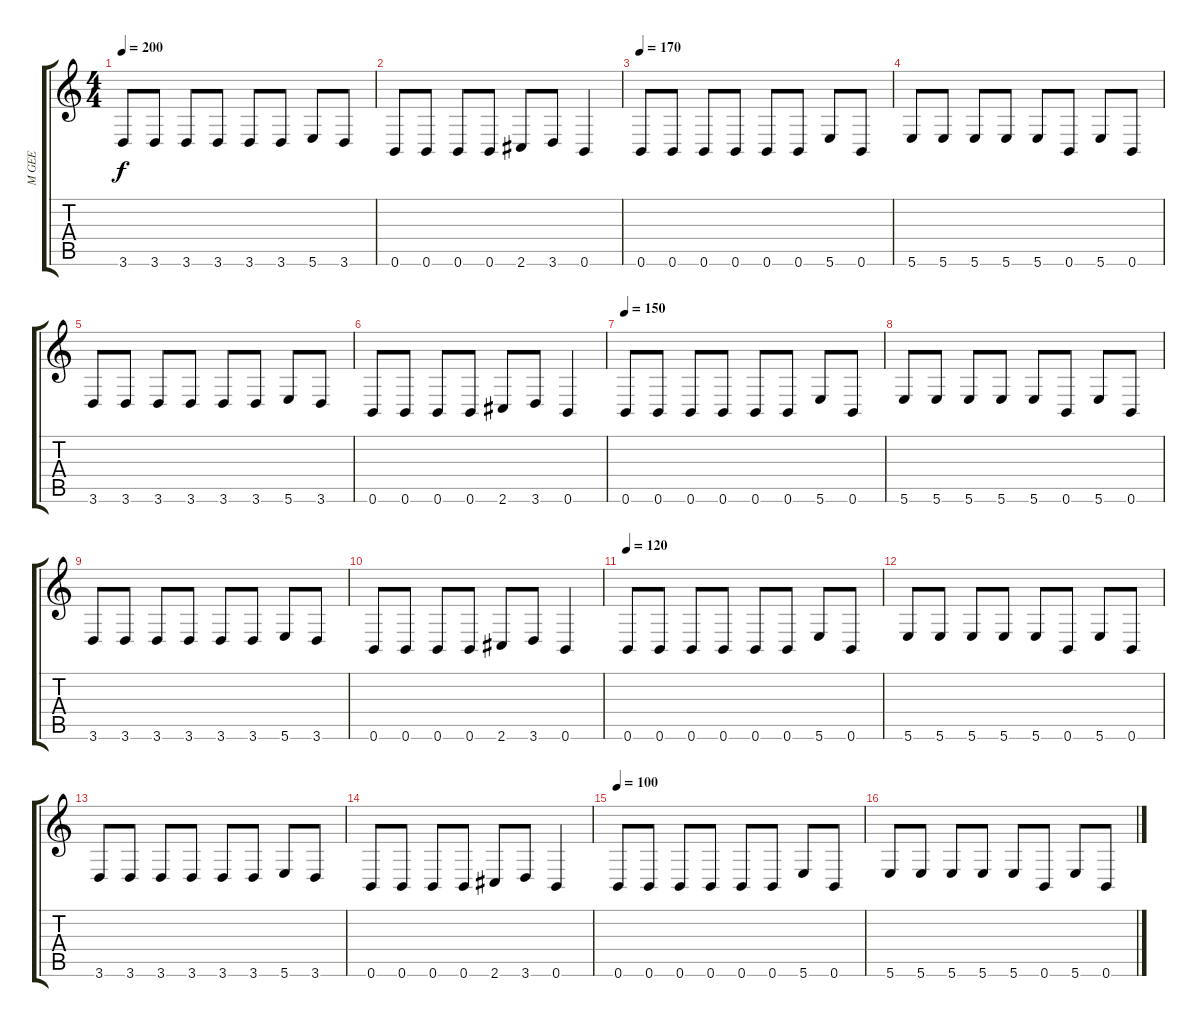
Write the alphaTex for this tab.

\track ("M GEE" "M GEE") {instrument distortionguitar}
\staff {score tabs}
\tuning (Db4 Ab3 E3 B2 Gb2 B1) {hide}
\ts (4 4)
\tempo 200
\clef g2
\ks c
3.6.8{dy f} 3.6.8 3.6.8 3.6.8 3.6.8 3.6.8 5.6.8 3.6.8 |
0.6.8 0.6.8 0.6.8 0.6.8 2.6.8 3.6.8 0.6.4 |
\tempo 170
0.6.8 0.6.8 0.6.8 0.6.8 0.6.8 0.6.8 5.6.8 0.6.8 |
5.6.8 5.6.8 5.6.8 5.6.8 5.6.8 0.6.8 5.6.8 0.6.8 |
3.6.8 3.6.8 3.6.8 3.6.8 3.6.8 3.6.8 5.6.8 3.6.8 |
0.6.8 0.6.8 0.6.8 0.6.8 2.6.8 3.6.8 0.6.4 |
\tempo 150
0.6.8{instrument distortionguitar} 0.6.8 0.6.8 0.6.8 0.6.8 0.6.8 5.6.8 0.6.8 |
5.6.8 5.6.8 5.6.8 5.6.8 5.6.8 0.6.8 5.6.8 0.6.8 |
3.6.8 3.6.8 3.6.8 3.6.8 3.6.8 3.6.8 5.6.8 3.6.8 |
0.6.8 0.6.8 0.6.8 0.6.8 2.6.8 3.6.8 0.6.4 |
\tempo 120
0.6.8{instrument distortionguitar} 0.6.8 0.6.8 0.6.8 0.6.8 0.6.8 5.6.8 0.6.8 |
5.6.8 5.6.8 5.6.8 5.6.8 5.6.8 0.6.8 5.6.8 0.6.8 |
3.6.8 3.6.8 3.6.8 3.6.8 3.6.8 3.6.8 5.6.8 3.6.8 |
0.6.8 0.6.8 0.6.8 0.6.8 2.6.8 3.6.8 0.6.4 |
\tempo 100
0.6.8{instrument distortionguitar} 0.6.8 0.6.8 0.6.8 0.6.8 0.6.8 5.6.8 0.6.8 |
5.6.8 5.6.8 5.6.8 5.6.8 5.6.8 0.6.8 5.6.8 0.6.8
